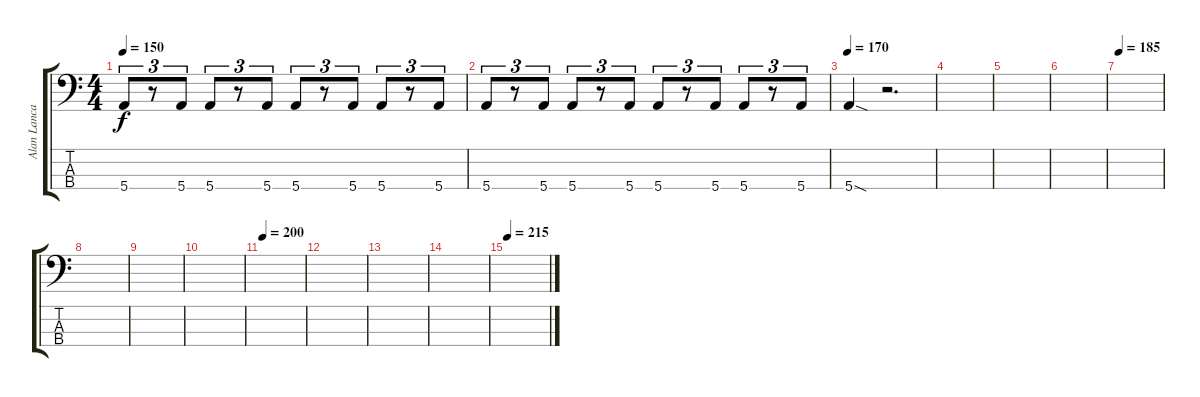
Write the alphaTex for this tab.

\track ("Alan Lancaster" "Alan Lanca") {instrument electricbassfinger}
\staff {score tabs}
\tuning (G2 D2 A1 E1) {hide}
\ts (4 4)
\tempo 150
\clef f4
\ks c
5.4.8{tu (3 2) dy f} r.8{tu (3 2)} 5.4.8{tu (3 2)} 5.4.8{tu (3 2)} r.8{tu (3 2)} 5.4.8{tu (3 2)} 5.4.8{tu (3 2)} r.8{tu (3 2)} 5.4.8{tu (3 2)} 5.4.8{tu (3 2)} r.8{tu (3 2)} 5.4.8{tu (3 2)} |
5.4.8{tu (3 2)} r.8{tu (3 2)} 5.4.8{tu (3 2)} 5.4.8{tu (3 2)} r.8{tu (3 2)} 5.4.8{tu (3 2)} 5.4.8{tu (3 2)} r.8{tu (3 2)} 5.4.8{tu (3 2)} 5.4.8{tu (3 2)} r.8{tu (3 2)} 5.4.8{tu (3 2)} |
\tempo 170
5.4{sod}.4 r.2{d} |
|
|
|
\tempo 185
|
|
|
|
\tempo 200
|
|
|
|
\tempo 215
